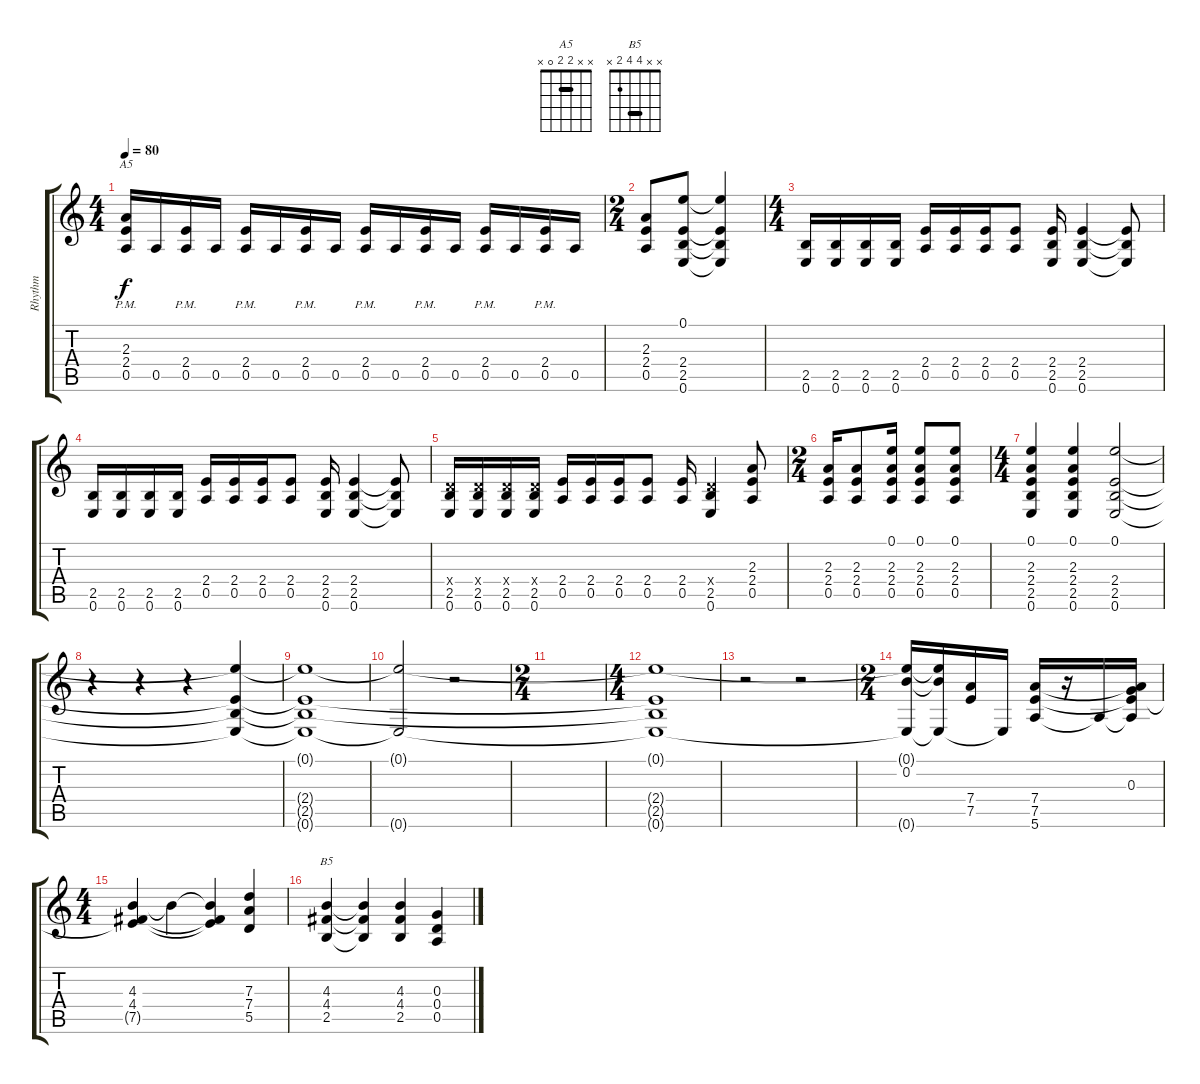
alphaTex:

\track ("Rhythm" "Rhythm") {instrument distortionguitar}
\staff {score tabs}
\tuning (E4 B3 G3 D3 A2 E2) {hide}
\chord ("A5" x x 2 2 0 x) {barre 2}
\chord ("B5" x x 4 4 2 x) {barre 4}
\ts (4 4)
\tempo 80
\clef g2
\ks c
(2.3 2.4 0.5{pm}).16{ch "A5" dy f} 0.5.16 (2.4 0.5{pm}).16 0.5.16 (2.4 0.5{pm}).16 0.5.16 (2.4 0.5{pm}).16 0.5.16 (2.4 0.5{pm}).16 0.5.16 (2.4 0.5{pm}).16 0.5.16 (2.4 0.5{pm}).16 0.5.16 (2.4 0.5{pm}).16 0.5.16 |
\ts (2 4)
(2.3 2.4 0.5).8 (0.1 2.4 2.5 0.6).8 (0.1{t} 2.4{t} 2.5{t} 0.6{t}).4 |
\ts (4 4)
(2.5 0.6).16 (2.5 0.6).16 (2.5 0.6).16 (2.5 0.6).16 (2.4 0.5).16 (2.4 0.5).16 (2.4 0.5).16 (2.4 0.5).8 (2.4 2.5 0.6).16 (2.4 2.5 0.6).4 (2.4{t} 2.5{t} 0.6{t}).8 |
(2.5 0.6).16 (2.5 0.6).16 (2.5 0.6).16 (2.5 0.6).16 (2.4 0.5).16 (2.4 0.5).16 (2.4 0.5).16 (2.4 0.5).8 (2.4 2.5 0.6).16 (2.4 2.5 0.6).4 (2.4{t} 2.5{t} 0.6{t}).8 |
(0.4{x} 2.5 0.6).16 (0.4{x} 2.5 0.6).16 (0.4{x} 2.5 0.6).16 (0.4{x} 2.5 0.6).16 (2.4 0.5).16 (2.4 0.5).16 (2.4 0.5).16 (2.4 0.5).8 (2.4 0.5).16 (0.4{x} 2.5 0.6).4 (2.3 2.4 0.5).8 |
\ts (2 4)
(2.3 2.4 0.5).16 (2.3 2.4 0.5).8 (0.1 2.3 2.4 0.5).16 (0.1 2.3 2.4 0.5).8 (0.1 2.3 2.4 0.5).8 |
\ts (4 4)
(0.1 2.3 2.4 2.5 0.6).4 (0.1 2.3 2.4 2.5 0.6).4 (0.1 2.4 2.5 0.6).2 |
r.4 r.4 r.4 (0.1{t} 2.4{t} 2.5{t} 0.6{t}).4 |
(0.1{t} 2.4{t} 2.5{t} 0.6{t}).1 |
(0.1{t} 0.6{t}).2 r.2 |
\ts (2 4)
|
\ts (4 4)
(0.1{t} 2.4{t} 2.5{t} 0.6{t}).1 |
r.2 r.2 |
\ts (2 4)
(0.1{t} 0.2 0.6{t}).16 (0.1{t} 0.2{t} 0.6{t}).16 (7.4 7.5).16 0.6{t}.16 (7.4 7.5 5.6).16 r.16 5.6{t}.16 (0.3 7.4{t} 7.5{t} 5.6{t}).16 |
\ts (4 4)
(4.3 4.4 7.5{t}).4 4.3{t}.4 (4.3{t} 4.4{t} 7.5{t}).4 (7.3 7.4 5.5).4 |
(4.3 4.4 2.5).4{ch "B5"} (4.3{t} 4.4{t} 2.5{t}).4 (4.3 4.4 2.5).4 (0.3 0.4 0.5).4
